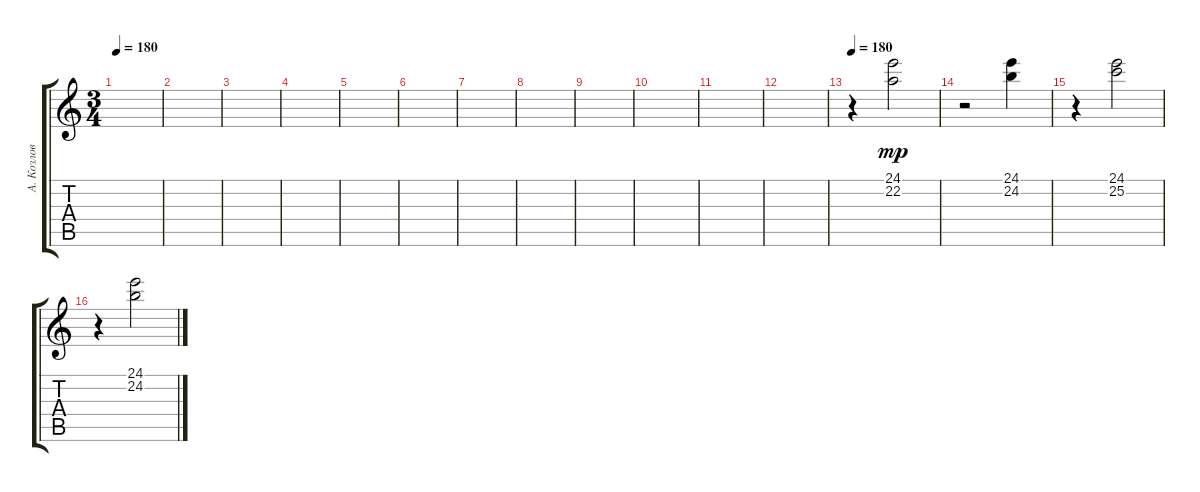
\track ("А. Козлов" "А. Козлов") {instrument drawbarorgan}
\staff {score tabs}
\tuning (E4 B3 G3 D3 A2 E2) {hide}
\ts (3 4)
\tempo 180
\clef g2
\ks c
|
|
|
|
|
|
|
|
|
|
|
|
\tempo 180
r.4 (24.1 22.2).2{dy mp} |
r.2 (24.1 24.2).4 |
r.4 (24.1 25.2).2 |
r.4 (24.1 24.2).2
